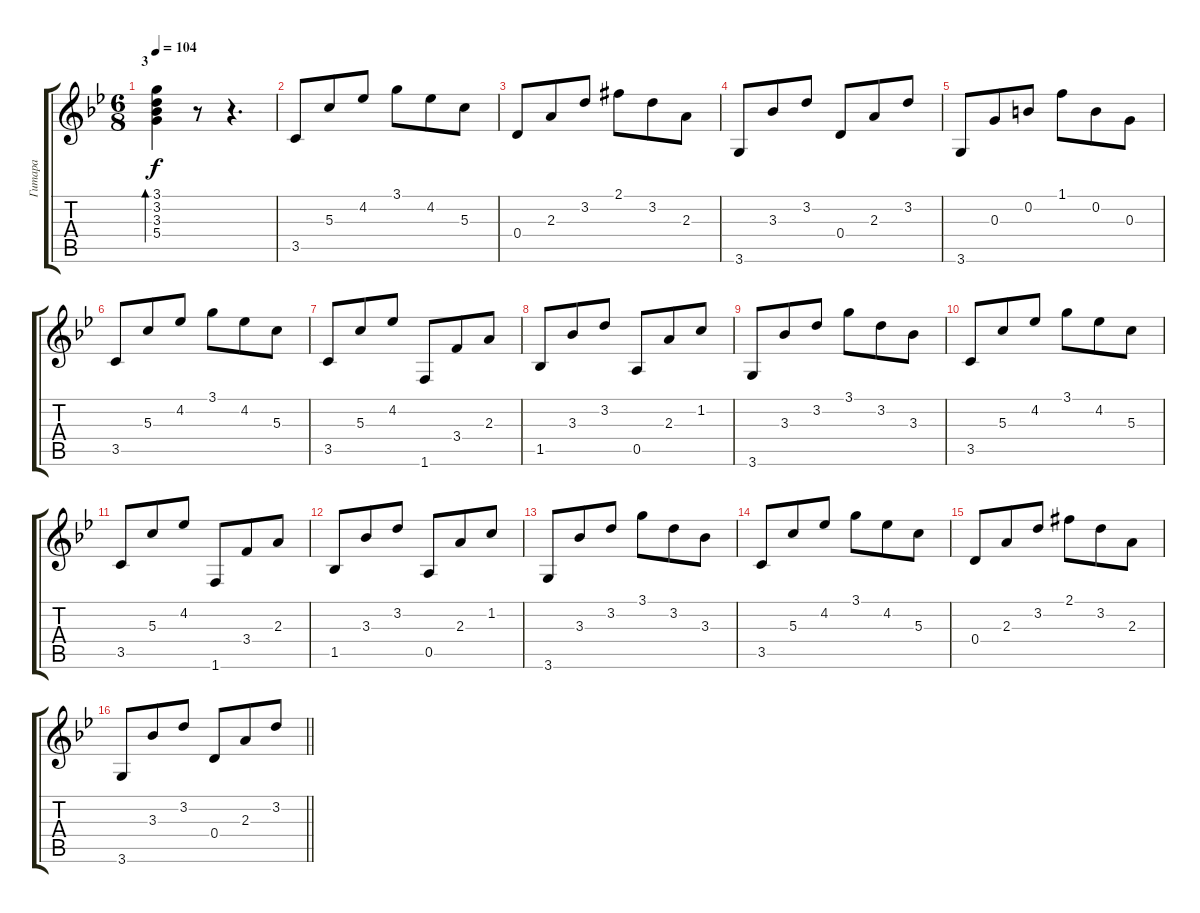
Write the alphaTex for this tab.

\track ("Гитара" "Гитара") {instrument acousticguitarnylon}
\staff {score tabs}
\tuning (E4 B3 G3 D3 A2 E2) {hide}
\ts (6 8)
\section ("" "3")
\tempo 104
\clef g2
\ks gminor
(3.1 3.2 3.3 5.4).4{bd 240 dy f} r.8 r.4{d} |
3.5.8 5.3.8 4.2.8 3.1.8 4.2.8 5.3.8 |
0.4.8 2.3.8 3.2.8 2.1{acc #}.8 3.2.8 2.3.8 |
3.6.8 3.3.8 3.2.8 0.4.8 2.3.8 3.2.8 |
3.6.8 0.3.8 0.2.8 1.1.8 0.2.8 0.3.8 |
3.5.8 5.3.8 4.2.8 3.1.8 4.2.8 5.3.8 |
3.5.8 5.3.8 4.2.8 1.6.8 3.4.8 2.3.8 |
1.5.8 3.3.8 3.2.8 0.5.8 2.3.8 1.2.8 |
3.6.8 3.3.8 3.2.8 3.1.8 3.2.8 3.3.8 |
3.5.8 5.3.8 4.2.8 3.1.8 4.2.8 5.3.8 |
3.5.8 5.3.8 4.2.8 1.6.8 3.4.8 2.3.8 |
1.5.8 3.3.8 3.2.8 0.5.8 2.3.8 1.2.8 |
3.6.8 3.3.8 3.2.8 3.1.8 3.2.8 3.3.8 |
3.5.8 5.3.8 4.2.8 3.1.8 4.2.8 5.3.8 |
0.4.8 2.3.8 3.2.8 2.1{acc #}.8 3.2.8 2.3.8 |
\barLineRight lightlight
3.6.8 3.3.8 3.2.8 0.4.8 2.3.8 3.2.8
